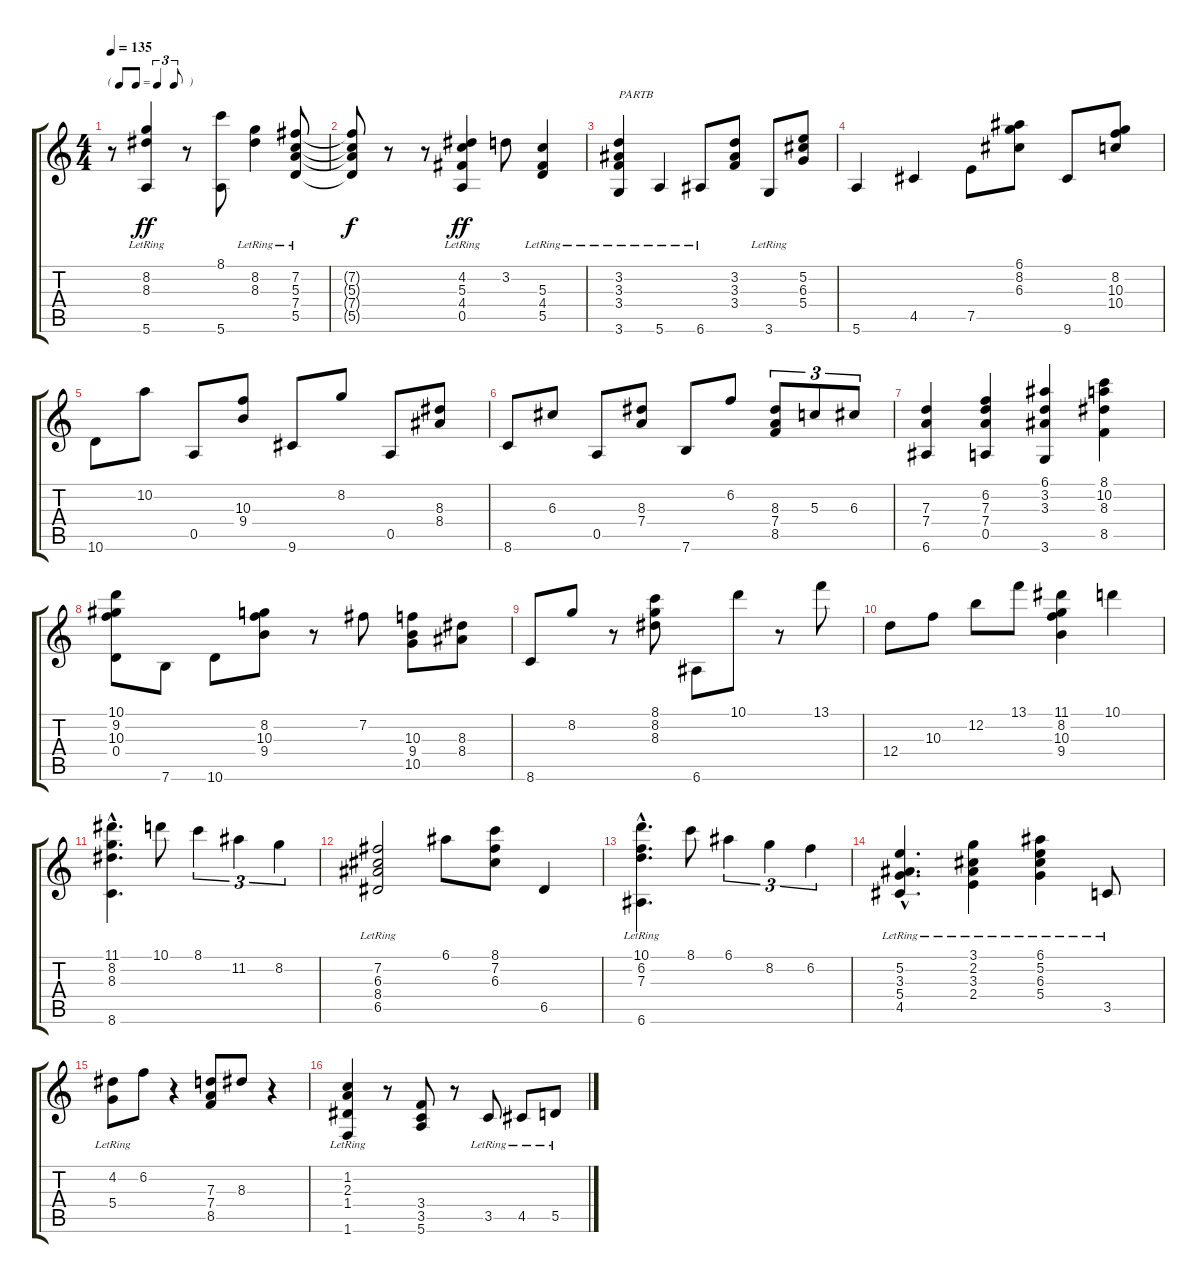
\track "" {instrument acousticguitarnylon}
\staff {score tabs}
\tuning (E4 B3 G3 D3 A2 E2) {hide}
\ts (4 4)
\tf triplet8th
\tempo 135
\clef g2
\ks c
r.8{dy ff} (8.2 8.3 5.6{lr}).4 r.8 (8.1 5.6).8 (8.2 8.3{lr}).4 (7.2 5.3 7.4 5.5{lr}).8 |
(7.2{t} 5.3{t} 7.4{t} 5.5{t}).8{dy f} r.8 r.8 (4.2 5.3 4.4 0.5{lr}).4{dy ff} 3.2.8 (5.3 4.4 5.5{lr}).4 |
(3.2 3.3 3.4 3.6{lr}).4{txt "PARTB "} 5.6{lr}.4 6.6{lr}.8 (3.2 3.3 3.4).8 3.6{lr}.8 (5.2 6.3 5.4).8 |
5.6.4 4.5.4 7.5.8 (6.1 8.2 6.3).8 9.6.8 (8.2 10.3 10.4).8 |
10.6.8 10.2.8 0.5.8 (10.3 9.4).8 9.6.8 8.2.8 0.5.8 (8.3 8.4).8 |
8.6.8 6.3.8 0.5.8 (8.3 7.4).8 7.6.8 6.2.8 (8.3 7.4 8.5).8{tu (3 2)} 5.3.8{tu (3 2)} 6.3.8{tu (3 2)} |
(7.3 7.4 6.6).4 (6.2 7.3 7.4 0.5).4 (6.1 3.2 3.3 3.6).4 (8.1 10.2 8.3 8.5).4 |
(10.1 9.2 10.3 0.4).8 7.6.8 10.6.8 (8.2 10.3 9.4).8 r.8 7.2.8 (10.3 9.4 10.5).8 (8.3 8.4).8 |
8.6.8 8.2.8 r.8 (8.1 8.2 8.3).8 6.6.8 10.1.8 r.8 13.1.8 |
12.4.8 10.3.8 12.2.8 13.1.8 (11.1 8.2 10.3 9.4).4 10.1.4 |
(11.1{hac} 8.2{hac} 8.3{hac} 8.6{hac}).4{d} 10.1.8 8.1.4{tu (3 2)} 11.2.4{tu (3 2)} 8.2.4{tu (3 2)} |
(7.2 6.3 8.4 6.5{lr}).2 6.1.8 (8.1 7.2 6.3).8 6.5.4 |
(10.1{hac} 6.2{hac} 7.3{hac} 6.6{hac lr}).4{d} 8.1.8 6.1.4{tu (3 2)} 8.2.4{tu (3 2)} 6.2.4{tu (3 2)} |
(5.2{hac} 3.3{hac} 5.4{hac} 4.5{hac lr}).4{d} (3.1 2.2 3.3 2.4{lr}).4 (6.1 5.2 6.3 5.4{lr}).4 3.5{lr}.8 |
(4.2 5.4{lr}).8 6.2.8 r.4 (7.3 7.4 8.5).8 8.3.8 r.4 |
(1.2 2.3 1.4 1.6{lr}).4 r.8 (3.4 3.5 5.6).8 r.8 3.5{lr}.8 4.5{lr}.8 5.5{lr}.8
